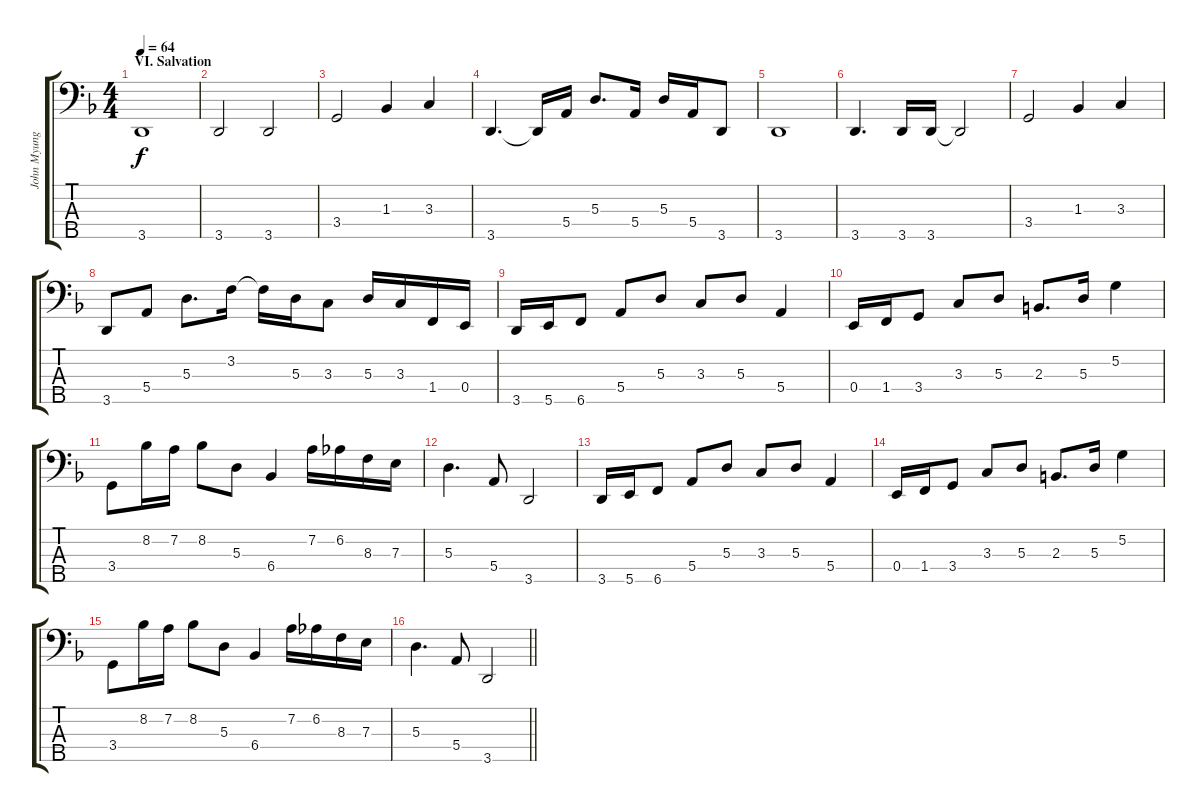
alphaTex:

\track ("John Myung - Bass" "John Myung") {instrument electricbassfinger}
\staff {score tabs}
\tuning (G2 D2 A1 E1 B0) {hide}
\ts (4 4)
\section ("" "VI. Salvation")
\tempo 64
\clef f4
\ks dminor
3.5.1{dy f} |
3.5.2 3.5.2 |
3.4.2 1.3.4 3.3.4 |
3.5.4{d} 3.5{t}.16 5.4.16 5.3.8{d} 5.4.16 5.3.16 5.4.16 3.5.8 |
3.5.1 |
3.5.4{d} 3.5.16 3.5.16 3.5{t}.2 |
3.4.2 1.3.4 3.3.4 |
3.5.8 5.4.8 5.3.8{d} 3.2.16 3.2{t}.16 5.3.16 3.3.8 5.3.16 3.3.16 1.4.16 0.4.16 |
3.5.16 5.5.16 6.5.8 5.4.8 5.3.8 3.3.8 5.3.8 5.4.4 |
0.4.16 1.4.16 3.4.8 3.3.8 5.3.8 2.3.8{d} 5.3.16 5.2.4 |
3.4.8 8.2.16 7.2.16 8.2.8 5.3.8 6.4.4 7.2.16 6.2.16 8.3.16 7.3.16 |
5.3.4{d} 5.4.8 3.5.2 |
3.5.16 5.5.16 6.5.8 5.4.8 5.3.8 3.3.8 5.3.8 5.4.4 |
0.4.16 1.4.16 3.4.8 3.3.8 5.3.8 2.3.8{d} 5.3.16 5.2.4 |
3.4.8 8.2.16 7.2.16 8.2.8 5.3.8 6.4.4 7.2.16 6.2.16 8.3.16 7.3.16 |
\barLineRight lightlight
5.3.4{d} 5.4.8 3.5.2
